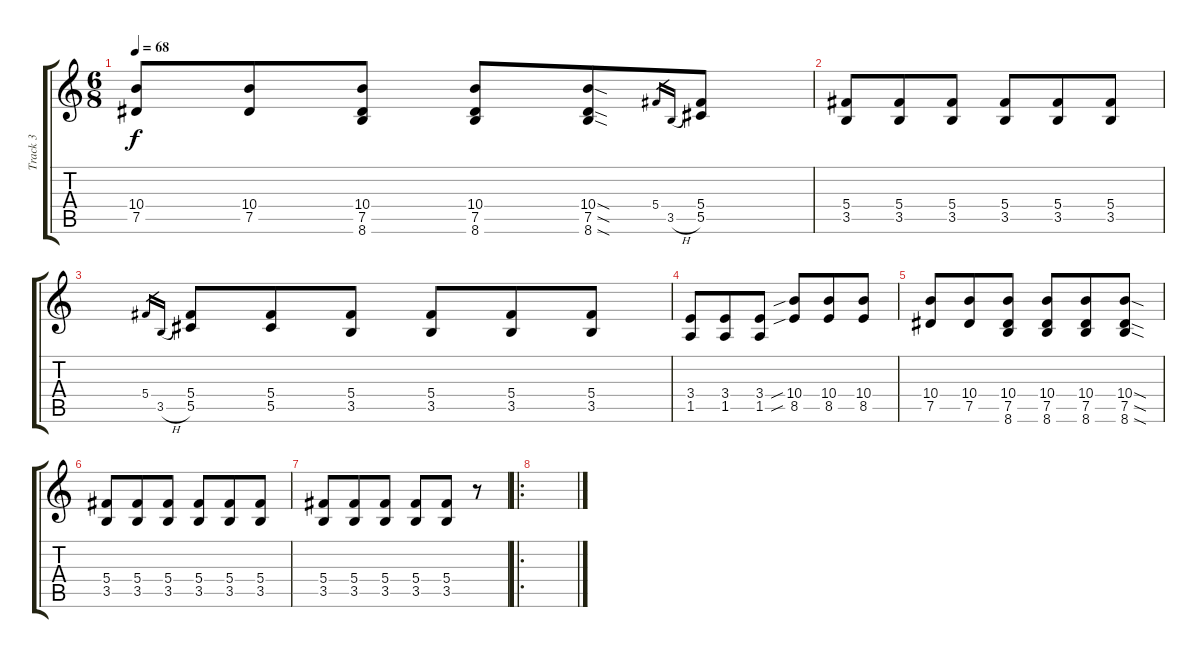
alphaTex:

\track ("Track 3" "Track 3") {instrument distortionguitar}
\staff {score tabs}
\tuning (Eb4 Bb3 Gb3 Db3 Ab2 Eb2) {hide}
\ts (6 8)
\tempo 68
\clef g2
\ks c
(10.4 7.5).8{dy f} (10.4 7.5).8 (10.4 7.5 8.6).8 (10.4 7.5 8.6).8 (10.4{sod} 7.5{sod} 8.6{sod}).8 5.4.16{gr} 3.5{h}.16{gr} (5.4 5.5).8 |
(5.4 3.5).8 (5.4 3.5).8 (5.4 3.5).8 (5.4 3.5).8 (5.4 3.5).8 (5.4 3.5).8 |
5.4.16{gr} 3.5{h}.16{gr} (5.4 5.5).8 (5.4 5.5).8 (5.4 3.5).8 (5.4 3.5).8 (5.4 3.5).8 (5.4 3.5).8 |
(3.4 1.5).8 (3.4 1.5).8 (3.4 1.5).8 (10.4{sib} 8.5{sib}).8 (10.4 8.5).8 (10.4 8.5).8 |
(10.4 7.5).8 (10.4 7.5).8 (10.4 7.5 8.6).8 (10.4 7.5 8.6).8 (10.4 7.5 8.6).8 (10.4{sod} 7.5{sod} 8.6{sod}).8 |
(5.4 3.5).8 (5.4 3.5).8 (5.4 3.5).8 (5.4 3.5).8 (5.4 3.5).8 (5.4 3.5).8 |
(5.4 3.5).8 (5.4 3.5).8 (5.4 3.5).8 (5.4 3.5).8 (5.4 3.5).8 r.8 |
\ro
